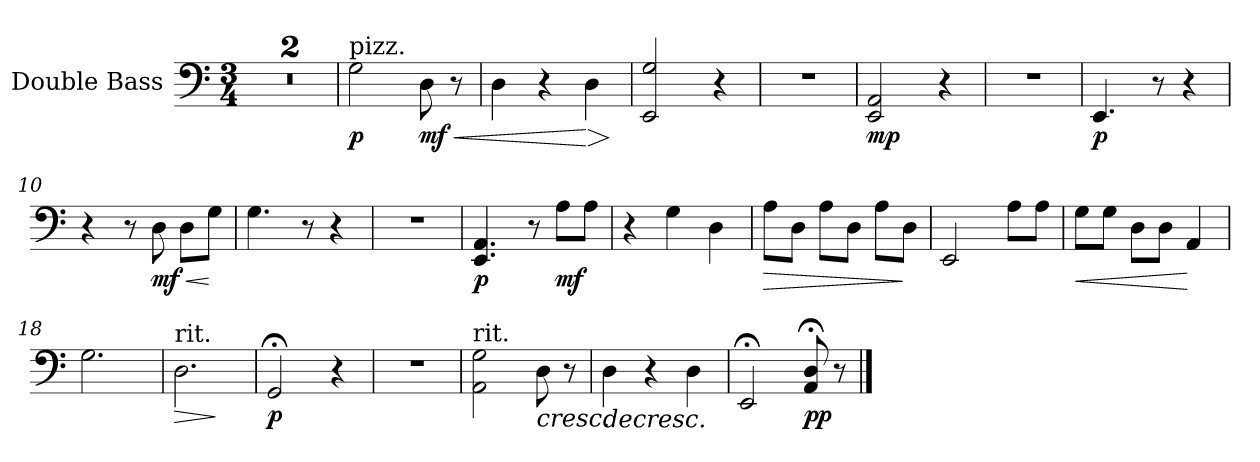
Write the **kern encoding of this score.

**kern	**dynam
*part1	*part1
*staff1	*staff1
*I"Double Bass	*
*I'Db.	*
!!LO:PB:g=z
*clefF4	*
*ITrd7c12	*
*k[]	*
*C:	*
*M3/4	*
*MM120	*
=1	=1
2.r	.
=2	=2
2.r	.
=3	=3
!LO:TX:a:t=pizz.	!
2GGi\	p
!	!LO:HP:b
8DDi\	< mf
8r	.
=4	=4
4DDi\	.
4r	.
!	!LO:HP:n=1:b
4DDi\	[ >
.	]
=5	=5
2EEEi/ 2GGi	.
4r	.
=6	=6
!LO:N:vis=1	!
2.r	.
=7	=7
2EEEi/ 2AAAi	mp
4r	.
=8	=8
!LO:N:vis=1	!
2.r	.
=9	=9
4.EEEi/	p
8r	.
4r	.
!!LO:LB:g=z
=10	=10
4r	.
8r	.
!	!LO:HP:b
8DDi\	< mf
8DDi\L	.
8GGi\J	[
=11	=11
4.GGi\	.
8r	.
4r	.
=12	=12
!LO:N:vis=1	!
2.r	.
=13	=13
4.EEEi/ 4.AAAi	p
8r	.
8AAi\L	mf
8AAi\J	.
=14	=14
4r	.
4GGi\	.
4DDi\	.
=15	=15
!	!LO:HP:b
8AAi\L	>
8DDi\J	.
8AAi\L	.
8DDi\J	.
8AAi\L	.
8DDi\J	]
=16	=16
2EEEi/	.
8AAi\L	.
8AAi\J	.
!!LO:LB:g=z
=17	=17
!	!LO:HP:b
8GGi\L	<
8GGi\J	.
8DDi\L	.
8DDi\J	.
4AAAi/	[
=18	=18
2.GGi\	.
=19	=19
!LO:TX:t=rit.	!
!	!LO:HP:b
2.DDi\	>
.	]
=20	=20
2GGG;i/	p
4r	.
=21	=21
!LO:N:vis=1	!
2.r	.
=22	=22
!LO:TX:t=rit.	!
2AAAi\ 2GGi	.
!	!LO:HP:b
8DDi\	<
8r	.
=23	=23
!	!LO:HP:b
4DDi\	>
4r	[
4DDi\	.
=24	=24
2EEE;i/	.
8AAAi/; 8DDi;	pp
8r	]
==	==
*-	*-
